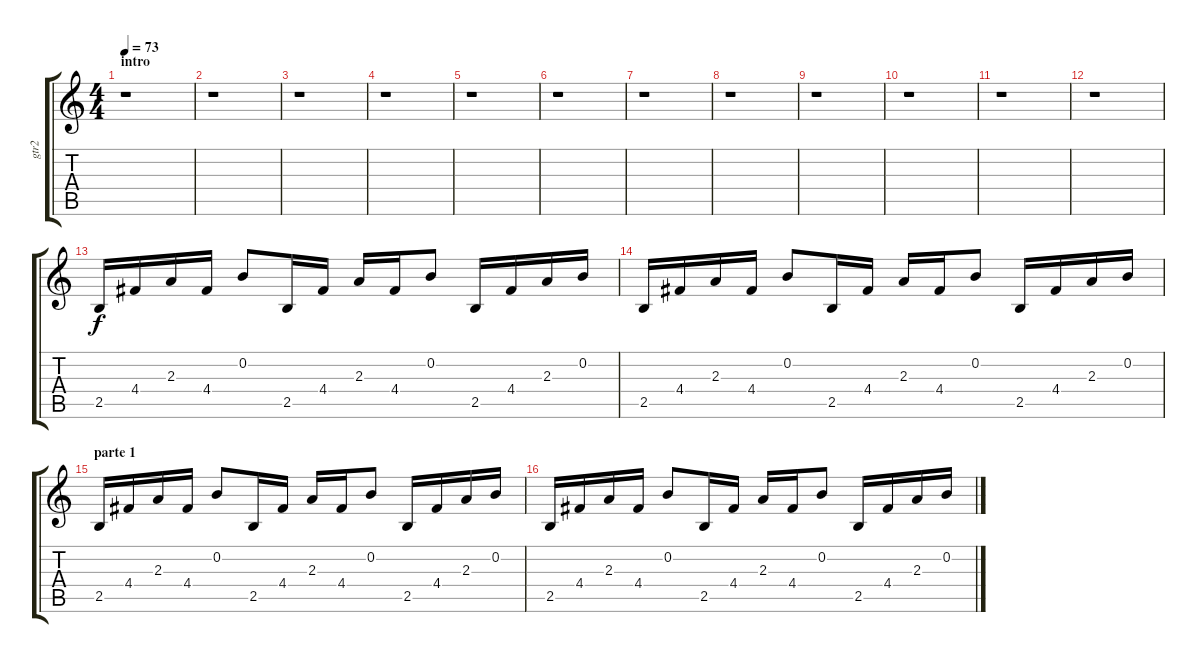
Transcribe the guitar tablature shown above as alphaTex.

\track ("gtr2" "gtr2") {instrument distortionguitar}
\staff {score tabs}
\tuning (E4 B3 G3 D3 A2 E2) {hide}
\ts (4 4)
\section ("" "intro")
\tempo 73
\clef g2
\ks c
r.1{dy f instrument distortionguitar} |
r.1 |
r.1 |
r.1 |
r.1 |
r.1 |
r.1 |
r.1 |
r.1 |
r.1 |
r.1 |
r.1 |
2.5.16{volume 9 instrument acousticguitarsteel} 4.4.16 2.3.16 4.4.16 0.2.8 2.5.16 4.4.16 2.3.16 4.4.16 0.2.8 2.5.16 4.4.16 2.3.16 0.2.16 |
2.5.16 4.4.16 2.3.16 4.4.16 0.2.8 2.5.16 4.4.16 2.3.16 4.4.16 0.2.8 2.5.16 4.4.16 2.3.16 0.2.16 |
\section ("" "parte 1")
2.5.16 4.4.16 2.3.16 4.4.16 0.2.8 2.5.16 4.4.16 2.3.16 4.4.16 0.2.8 2.5.16 4.4.16 2.3.16 0.2.16 |
2.5.16 4.4.16 2.3.16 4.4.16 0.2.8 2.5.16 4.4.16 2.3.16 4.4.16 0.2.8 2.5.16 4.4.16 2.3.16 0.2.16
